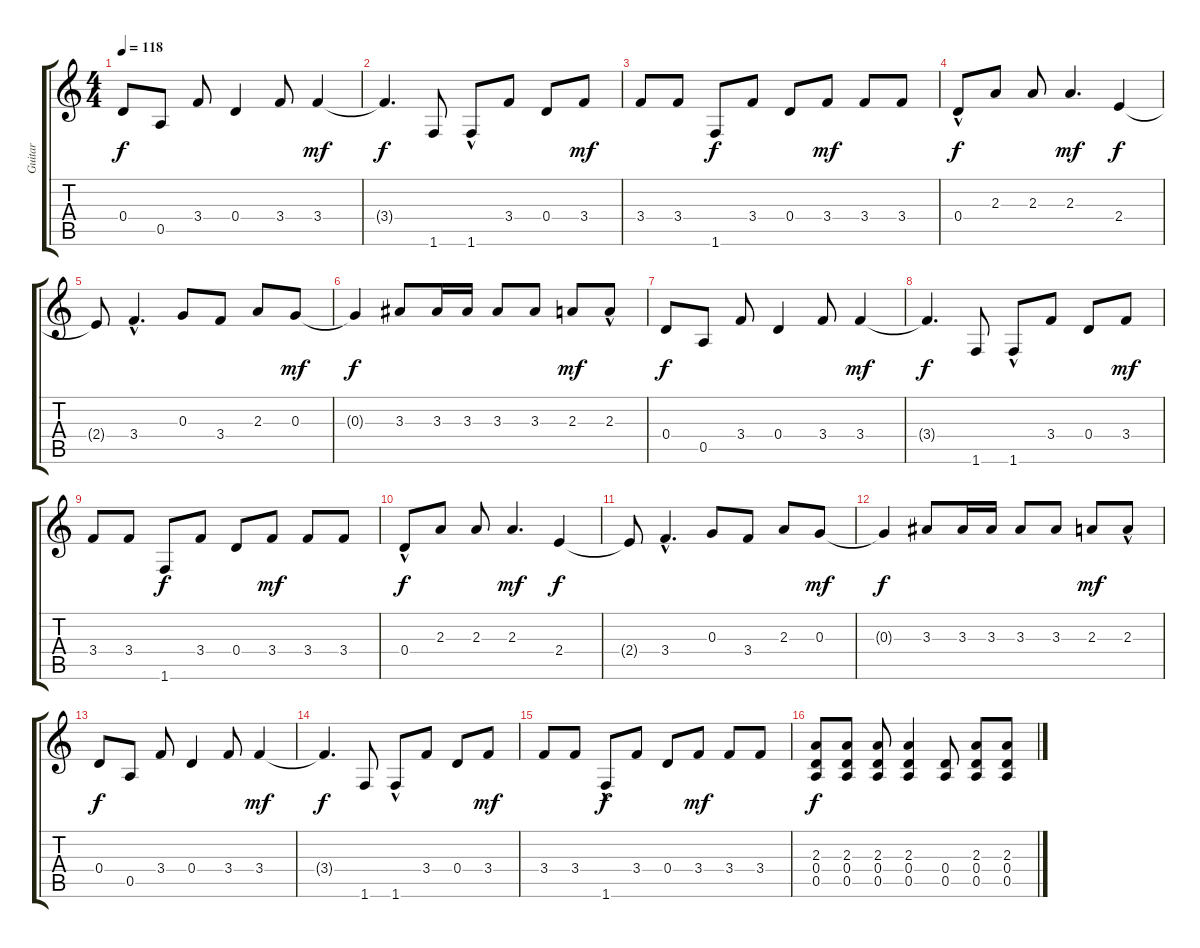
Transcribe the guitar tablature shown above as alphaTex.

\track ("Guitar" "Guitar") {instrument distortionguitar}
\staff {score tabs}
\tuning (E4 B3 G3 D3 A2 E2) {hide}
\ts (4 4)
\tempo 118
\clef g2
\ks c
0.4.8{dy f} 0.5.8 3.4.8 0.4.4 3.4.8 3.4.4{dy mf} |
3.4{t}.4{d dy f} 1.6.8 1.6{hac}.8 3.4.8 0.4.8 3.4.8{dy mf} |
3.4.8 3.4.8 1.6.8{dy f} 3.4.8 0.4.8 3.4.8{dy mf} 3.4.8 3.4.8 |
0.4{hac}.8{dy f} 2.3.8 2.3.8 2.3.4{d dy mf} 2.4.4{dy f} |
2.4{t}.8 3.4{hac}.4{d} 0.3.8 3.4.8 2.3.8 0.3.8{dy mf} |
0.3{t}.4{dy f} 3.3.8 3.3.16 3.3.16 3.3.8 3.3.8 2.3.8{dy mf} 2.3{hac}.8 |
0.4.8{dy f} 0.5.8 3.4.8 0.4.4 3.4.8 3.4.4{dy mf} |
3.4{t}.4{d dy f} 1.6.8 1.6{hac}.8 3.4.8 0.4.8 3.4.8{dy mf} |
3.4.8 3.4.8 1.6.8{dy f} 3.4.8 0.4.8 3.4.8{dy mf} 3.4.8 3.4.8 |
0.4{hac}.8{dy f} 2.3.8 2.3.8 2.3.4{d dy mf} 2.4.4{dy f} |
2.4{t}.8 3.4{hac}.4{d} 0.3.8 3.4.8 2.3.8 0.3.8{dy mf} |
0.3{t}.4{dy f} 3.3.8 3.3.16 3.3.16 3.3.8 3.3.8 2.3.8{dy mf} 2.3{hac}.8 |
0.4.8{dy f} 0.5.8 3.4.8 0.4.4 3.4.8 3.4.4{dy mf} |
3.4{t}.4{d dy f} 1.6.8 1.6{hac}.8 3.4.8 0.4.8 3.4.8{dy mf} |
3.4.8 3.4.8 1.6{hac}.8{dy f} 3.4.8 0.4.8 3.4.8{dy mf} 3.4.8 3.4.8 |
(2.3 0.4 0.5).8{dy f instrument distortionguitar} (2.3 0.4 0.5).8 (2.3 0.4 0.5).8 (2.3 0.4 0.5).4 (0.4 0.5).8 (2.3 0.4 0.5).8 (2.3 0.4 0.5).8
